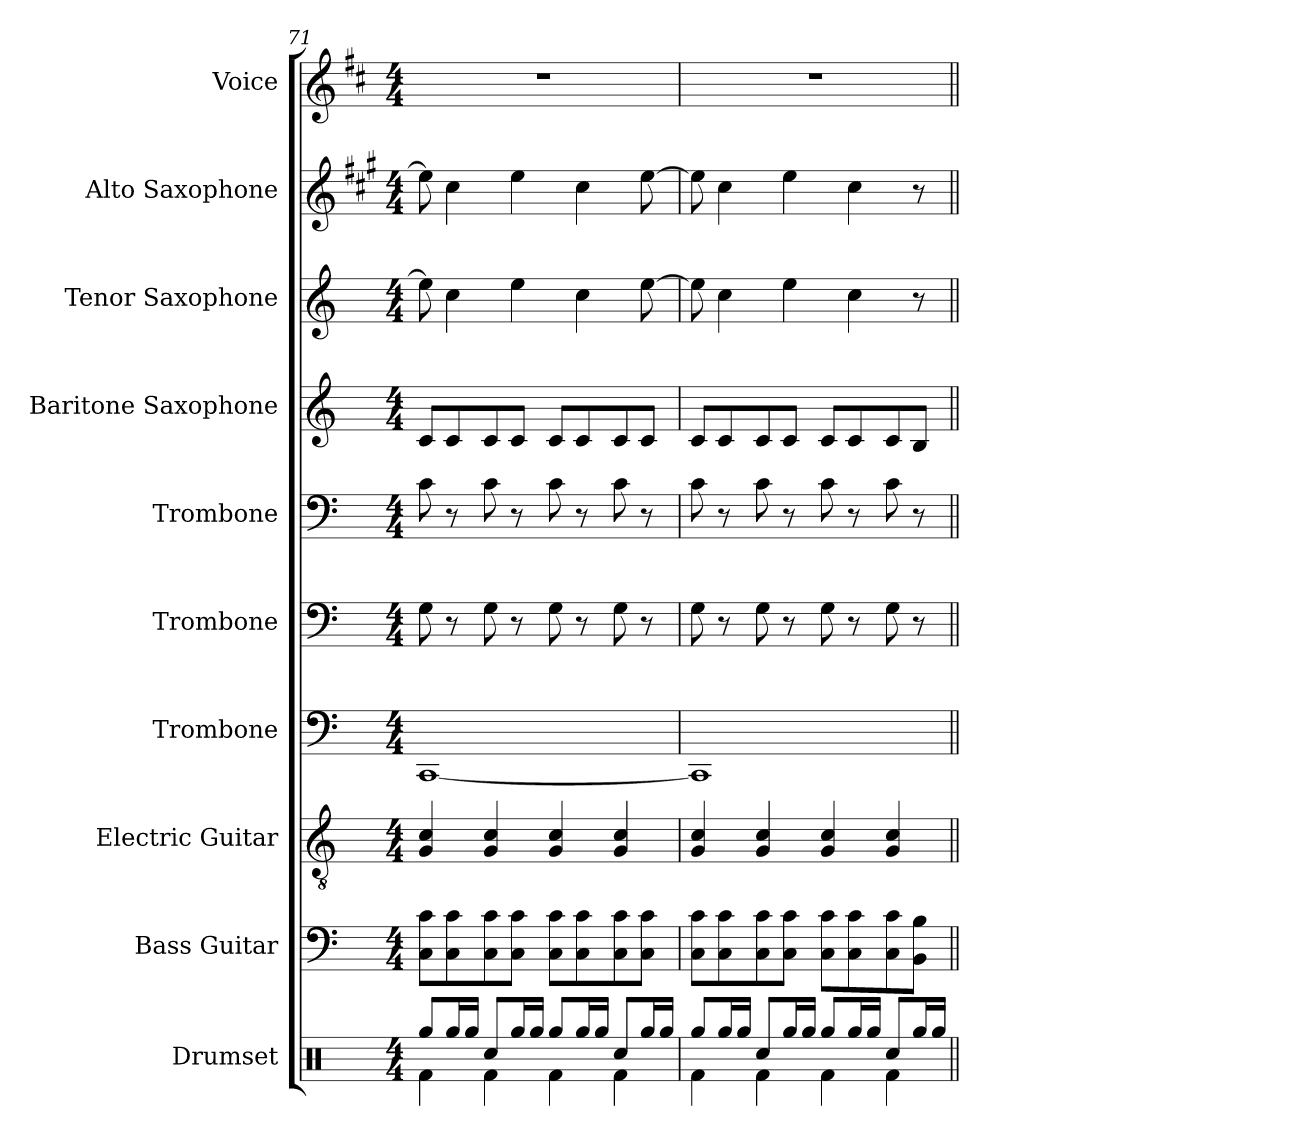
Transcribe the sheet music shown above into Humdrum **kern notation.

**kern	**kern	**kern	**kern	**kern	**kern	**kern	**kern	**kern	**kern
*part10	*part9	*part8	*part7	*part6	*part5	*part4	*part3	*part2	*part1
*staff10	*staff9	*staff8	*staff7	*staff6	*staff5	*staff4	*staff3	*staff2	*staff1
*I"Drumset	*I"Bass Guitar	*I"Electric Guitar	*I"Trombone	*I"Trombone	*I"Trombone	*I"Baritone Saxophone	*I"Tenor Saxophone	*I"Alto Saxophone	*I"Voice
*I'Drs.	*I'B. Guit.	*I'El. Guit.	*I'Tbn.	*I'Tbn.	*I'Tbn.	*I'Bar. Sax.	*I'T. Sax.	*I'A. Sax.	*I'Vo.
*clefX	*clefF4	*clefGv2	*clefF4	*clefF4	*clefF4	*clefG2	*clefG2	*clefG2	*clefG2
*	*ITrd7c12	*	*	*	*	*ITrd12c21	*ITrd8c14	*ITrd5c9	*ITrd1c2
*k[]	*k[]	*k[]	*k[]	*k[]	*k[]	*k[]	*k[]	*k[]	*k[]
*M4/4	*M4/4	*M4/4	*M4/4	*M4/4	*M4/4	*M4/4	*M4/4	*M4/4	*M4/4
=71	=71	=71	=71	=71	=71	=71	=71	=71	=71
*^	*	*	*	*	*	*	*	*	*
8Rgg/L	4Rf\	8CC\ 8C\L	4G/ 4c/	[1CC	8G\	8c\	8C/L	8e\]	8g\]	1r
16Rgg/L	.	8CC\ 8C\	.	.	8r	8r	8C/	4c\	4e\	.
16Rgg/JJ	.	.	.	.	.	.	.	.	.	.
8Rcc/L	4Rf\	8CC\ 8C\	4G/ 4c/	.	8G\	8c\	8C/	.	.	.
16Rgg/L	.	8CC\ 8C\J	.	.	8r	8r	8C/J	4e\	4g\	.
16Rgg/JJ	.	.	.	.	.	.	.	.	.	.
8Rgg/L	4Rf\	8CC\ 8C\L	4G/ 4c/	.	8G\	8c\	8C/L	.	.	.
16Rgg/L	.	8CC\ 8C\	.	.	8r	8r	8C/	4c\	4e\	.
16Rgg/JJ	.	.	.	.	.	.	.	.	.	.
8Rcc/L	4Rf\	8CC\ 8C\	4G/ 4c/	.	8G\	8c\	8C/	.	.	.
16Rgg/L	.	8CC\ 8C\J	.	.	8r	8r	8C/J	[8e\	[8g\	.
16Rgg/JJ	.	.	.	.	.	.	.	.	.	.
=72	=72	=72	=72	=72	=72	=72	=72	=72	=72	=72
8Rgg/L	4Rf\	8CC\ 8C\L	4G/ 4c/	1CC]	8G\	8c\	8C/L	8e\]	8g\]	1r
16Rgg/L	.	8CC\ 8C\	.	.	8r	8r	8C/	4c\	4e\	.
16Rgg/JJ	.	.	.	.	.	.	.	.	.	.
8Rcc/L	4Rf\	8CC\ 8C\	4G/ 4c/	.	8G\	8c\	8C/	.	.	.
16Rgg/L	.	8CC\ 8C\J	.	.	8r	8r	8C/J	4e\	4g\	.
16Rgg/JJ	.	.	.	.	.	.	.	.	.	.
8Rgg/L	4Rf\	8CC\ 8C\L	4G/ 4c/	.	8G\	8c\	8C/L	.	.	.
16Rgg/L	.	8CC\ 8C\	.	.	8r	8r	8C/	4c\	4e\	.
16Rgg/JJ	.	.	.	.	.	.	.	.	.	.
8Rcc/L	4Rf\	8CC\ 8C\	4G/ 4c/	.	8G\	8c\	8C/	.	.	.
16Rgg/L	.	8BBB\ 8BB\J	.	.	8r	8r	8BB/J	8r	8r	.
16Rgg/JJ	.	.	.	.	.	.	.	.	.	.
*v	*v	*	*	*	*	*	*	*	*	*
=||	=||	=||	=||	=||	=||	=||	=||	=||	=||
*-	*-	*-	*-	*-	*-	*-	*-	*-	*-
